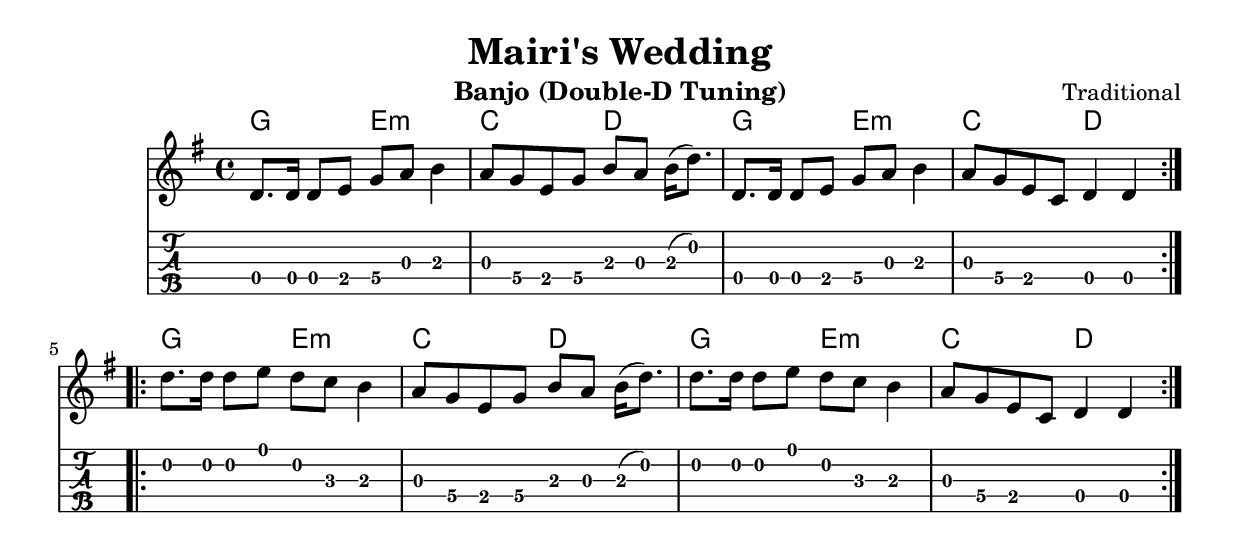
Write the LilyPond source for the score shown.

\version "2.18.2"
\language "english"

\version "2.18.2"
\language "english"

mairisWeddingMelodyA = \relative c' {
 \repeat volta 2 {
   | d8. d16 d8 e g a b4
   | a8 g e g b a b16( d8.)
   | d,8. d16 d8 e g a b4
   | a8 g e c d4 d
 }
}

mairisWeddingMelodyB = \relative c'' {
 \repeat volta 2 {
   | d8. d16 d8 e d c b4
   | a8 g e g b a b16( d8.)
   | d8. d16 d8 e d c b4
   | a8 g e c d4 d
 }
}

mairisWeddingMelody = {
  \key g \major
  \time 4/4

  \mairisWeddingMelodyA
  \mairisWeddingMelodyB
}

mairisWeddingChordsPart = \chordmode {
  | g2 e:min
  | c2 d
  | g2 e:min
  | c2 d
}


mairisWeddingChords = {
  \mairisWeddingChordsPart
  \mairisWeddingChordsPart
}

\version "2.18.2"
\language "english"

%% Clawhammer banjo tunings. Double-D is just Double-C capoed up one position.

banjo-double-c-tuning = \stringTuning <g c g c' d'>
banjo-double-d-tuning = \stringTuning <a d a d' e'>


\book {
  \header {
    title = "Mairi's Wedding"
    instrument = "Banjo (Double-D Tuning)"
    composer = "Traditional"
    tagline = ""
  }

  \score {
    <<
      \new ChordNames {
        \set chordChanges = ##t
        \mairisWeddingChords
      }
      \new Staff {
        \clef treble
        \mairisWeddingMelody
      }
      \new TabStaff \with {
        stringTunings = #banjo-double-d-tuning
      } {
        \transpose c c, \mairisWeddingMelody
      }
    >>
    \layout {}
  }
}
